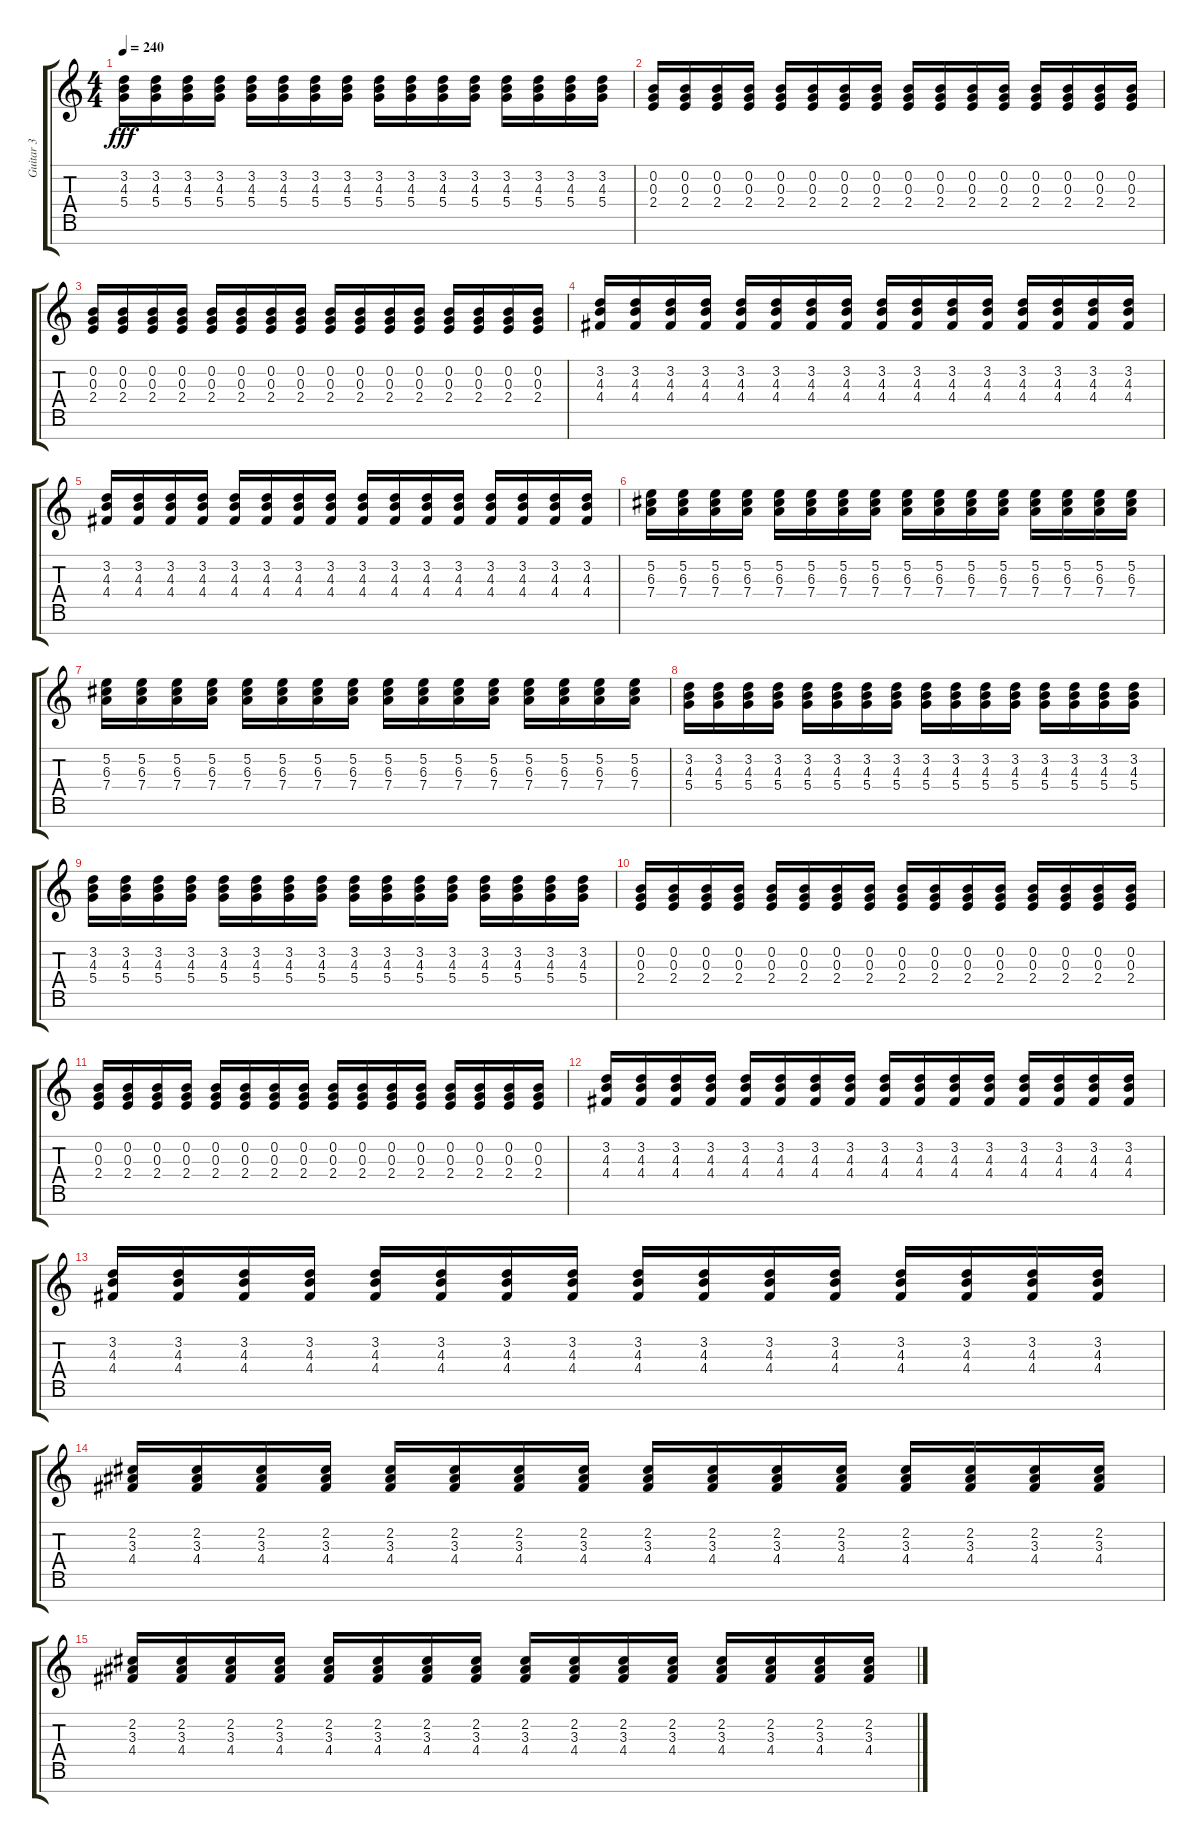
\track ("Guitar 3" "Guitar 3") {instrument overdrivenguitar}
\staff {score tabs}
\tuning (E4 B3 G3 D3 A2 E2 B1) {hide}
\ts (4 4)
\tempo 240
\clef g2
\ks c
(3.2 4.3 5.4).16{dy fff} (3.2 4.3 5.4).16 (3.2 4.3 5.4).16 (3.2 4.3 5.4).16 (3.2 4.3 5.4).16 (3.2 4.3 5.4).16 (3.2 4.3 5.4).16 (3.2 4.3 5.4).16 (3.2 4.3 5.4).16 (3.2 4.3 5.4).16 (3.2 4.3 5.4).16 (3.2 4.3 5.4).16 (3.2 4.3 5.4).16 (3.2 4.3 5.4).16 (3.2 4.3 5.4).16 (3.2 4.3 5.4).16 |
(0.2 0.3 2.4).16 (0.2 0.3 2.4).16 (0.2 0.3 2.4).16 (0.2 0.3 2.4).16 (0.2 0.3 2.4).16 (0.2 0.3 2.4).16 (0.2 0.3 2.4).16 (0.2 0.3 2.4).16 (0.2 0.3 2.4).16 (0.2 0.3 2.4).16 (0.2 0.3 2.4).16 (0.2 0.3 2.4).16 (0.2 0.3 2.4).16 (0.2 0.3 2.4).16 (0.2 0.3 2.4).16 (0.2 0.3 2.4).16 |
(0.2 0.3 2.4).16 (0.2 0.3 2.4).16 (0.2 0.3 2.4).16 (0.2 0.3 2.4).16 (0.2 0.3 2.4).16 (0.2 0.3 2.4).16 (0.2 0.3 2.4).16 (0.2 0.3 2.4).16 (0.2 0.3 2.4).16 (0.2 0.3 2.4).16 (0.2 0.3 2.4).16 (0.2 0.3 2.4).16 (0.2 0.3 2.4).16 (0.2 0.3 2.4).16 (0.2 0.3 2.4).16 (0.2 0.3 2.4).16 |
(3.2 4.3 4.4).16 (3.2 4.3 4.4).16 (3.2 4.3 4.4).16 (3.2 4.3 4.4).16 (3.2 4.3 4.4).16 (3.2 4.3 4.4).16 (3.2 4.3 4.4).16 (3.2 4.3 4.4).16 (3.2 4.3 4.4).16 (3.2 4.3 4.4).16 (3.2 4.3 4.4).16 (3.2 4.3 4.4).16 (3.2 4.3 4.4).16 (3.2 4.3 4.4).16 (3.2 4.3 4.4).16 (3.2 4.3 4.4).16 |
(3.2 4.3 4.4).16 (3.2 4.3 4.4).16 (3.2 4.3 4.4).16 (3.2 4.3 4.4).16 (3.2 4.3 4.4).16 (3.2 4.3 4.4).16 (3.2 4.3 4.4).16 (3.2 4.3 4.4).16 (3.2 4.3 4.4).16 (3.2 4.3 4.4).16 (3.2 4.3 4.4).16 (3.2 4.3 4.4).16 (3.2 4.3 4.4).16 (3.2 4.3 4.4).16 (3.2 4.3 4.4).16 (3.2 4.3 4.4).16 |
(5.2 6.3 7.4).16 (5.2 6.3 7.4).16 (5.2 6.3 7.4).16 (5.2 6.3 7.4).16 (5.2 6.3 7.4).16 (5.2 6.3 7.4).16 (5.2 6.3 7.4).16 (5.2 6.3 7.4).16 (5.2 6.3 7.4).16 (5.2 6.3 7.4).16 (5.2 6.3 7.4).16 (5.2 6.3 7.4).16 (5.2 6.3 7.4).16 (5.2 6.3 7.4).16 (5.2 6.3 7.4).16 (5.2 6.3 7.4).16 |
(5.2 6.3 7.4).16 (5.2 6.3 7.4).16 (5.2 6.3 7.4).16 (5.2 6.3 7.4).16 (5.2 6.3 7.4).16 (5.2 6.3 7.4).16 (5.2 6.3 7.4).16 (5.2 6.3 7.4).16 (5.2 6.3 7.4).16 (5.2 6.3 7.4).16 (5.2 6.3 7.4).16 (5.2 6.3 7.4).16 (5.2 6.3 7.4).16 (5.2 6.3 7.4).16 (5.2 6.3 7.4).16 (5.2 6.3 7.4).16 |
(3.2 4.3 5.4).16 (3.2 4.3 5.4).16 (3.2 4.3 5.4).16 (3.2 4.3 5.4).16 (3.2 4.3 5.4).16 (3.2 4.3 5.4).16 (3.2 4.3 5.4).16 (3.2 4.3 5.4).16 (3.2 4.3 5.4).16 (3.2 4.3 5.4).16 (3.2 4.3 5.4).16 (3.2 4.3 5.4).16 (3.2 4.3 5.4).16 (3.2 4.3 5.4).16 (3.2 4.3 5.4).16 (3.2 4.3 5.4).16 |
(3.2 4.3 5.4).16 (3.2 4.3 5.4).16 (3.2 4.3 5.4).16 (3.2 4.3 5.4).16 (3.2 4.3 5.4).16 (3.2 4.3 5.4).16 (3.2 4.3 5.4).16 (3.2 4.3 5.4).16 (3.2 4.3 5.4).16 (3.2 4.3 5.4).16 (3.2 4.3 5.4).16 (3.2 4.3 5.4).16 (3.2 4.3 5.4).16 (3.2 4.3 5.4).16 (3.2 4.3 5.4).16 (3.2 4.3 5.4).16 |
(0.2 0.3 2.4).16 (0.2 0.3 2.4).16 (0.2 0.3 2.4).16 (0.2 0.3 2.4).16 (0.2 0.3 2.4).16 (0.2 0.3 2.4).16 (0.2 0.3 2.4).16 (0.2 0.3 2.4).16 (0.2 0.3 2.4).16 (0.2 0.3 2.4).16 (0.2 0.3 2.4).16 (0.2 0.3 2.4).16 (0.2 0.3 2.4).16 (0.2 0.3 2.4).16 (0.2 0.3 2.4).16 (0.2 0.3 2.4).16 |
(0.2 0.3 2.4).16 (0.2 0.3 2.4).16 (0.2 0.3 2.4).16 (0.2 0.3 2.4).16 (0.2 0.3 2.4).16 (0.2 0.3 2.4).16 (0.2 0.3 2.4).16 (0.2 0.3 2.4).16 (0.2 0.3 2.4).16 (0.2 0.3 2.4).16 (0.2 0.3 2.4).16 (0.2 0.3 2.4).16 (0.2 0.3 2.4).16 (0.2 0.3 2.4).16 (0.2 0.3 2.4).16 (0.2 0.3 2.4).16 |
(3.2 4.3 4.4).16 (3.2 4.3 4.4).16 (3.2 4.3 4.4).16 (3.2 4.3 4.4).16 (3.2 4.3 4.4).16 (3.2 4.3 4.4).16 (3.2 4.3 4.4).16 (3.2 4.3 4.4).16 (3.2 4.3 4.4).16 (3.2 4.3 4.4).16 (3.2 4.3 4.4).16 (3.2 4.3 4.4).16 (3.2 4.3 4.4).16 (3.2 4.3 4.4).16 (3.2 4.3 4.4).16 (3.2 4.3 4.4).16 |
(3.2 4.3 4.4).16 (3.2 4.3 4.4).16 (3.2 4.3 4.4).16 (3.2 4.3 4.4).16 (3.2 4.3 4.4).16 (3.2 4.3 4.4).16 (3.2 4.3 4.4).16 (3.2 4.3 4.4).16 (3.2 4.3 4.4).16 (3.2 4.3 4.4).16 (3.2 4.3 4.4).16 (3.2 4.3 4.4).16 (3.2 4.3 4.4).16 (3.2 4.3 4.4).16 (3.2 4.3 4.4).16 (3.2 4.3 4.4).16 |
(2.2 3.3 4.4).16 (2.2 3.3 4.4).16 (2.2 3.3 4.4).16 (2.2 3.3 4.4).16 (2.2 3.3 4.4).16 (2.2 3.3 4.4).16 (2.2 3.3 4.4).16 (2.2 3.3 4.4).16 (2.2 3.3 4.4).16 (2.2 3.3 4.4).16 (2.2 3.3 4.4).16 (2.2 3.3 4.4).16 (2.2 3.3 4.4).16 (2.2 3.3 4.4).16 (2.2 3.3 4.4).16 (2.2 3.3 4.4).16 |
(2.2 3.3 4.4).16 (2.2 3.3 4.4).16 (2.2 3.3 4.4).16 (2.2 3.3 4.4).16 (2.2 3.3 4.4).16 (2.2 3.3 4.4).16 (2.2 3.3 4.4).16 (2.2 3.3 4.4).16 (2.2 3.3 4.4).16 (2.2 3.3 4.4).16 (2.2 3.3 4.4).16 (2.2 3.3 4.4).16 (2.2 3.3 4.4).16 (2.2 3.3 4.4).16 (2.2 3.3 4.4).16 (2.2 3.3 4.4).16
